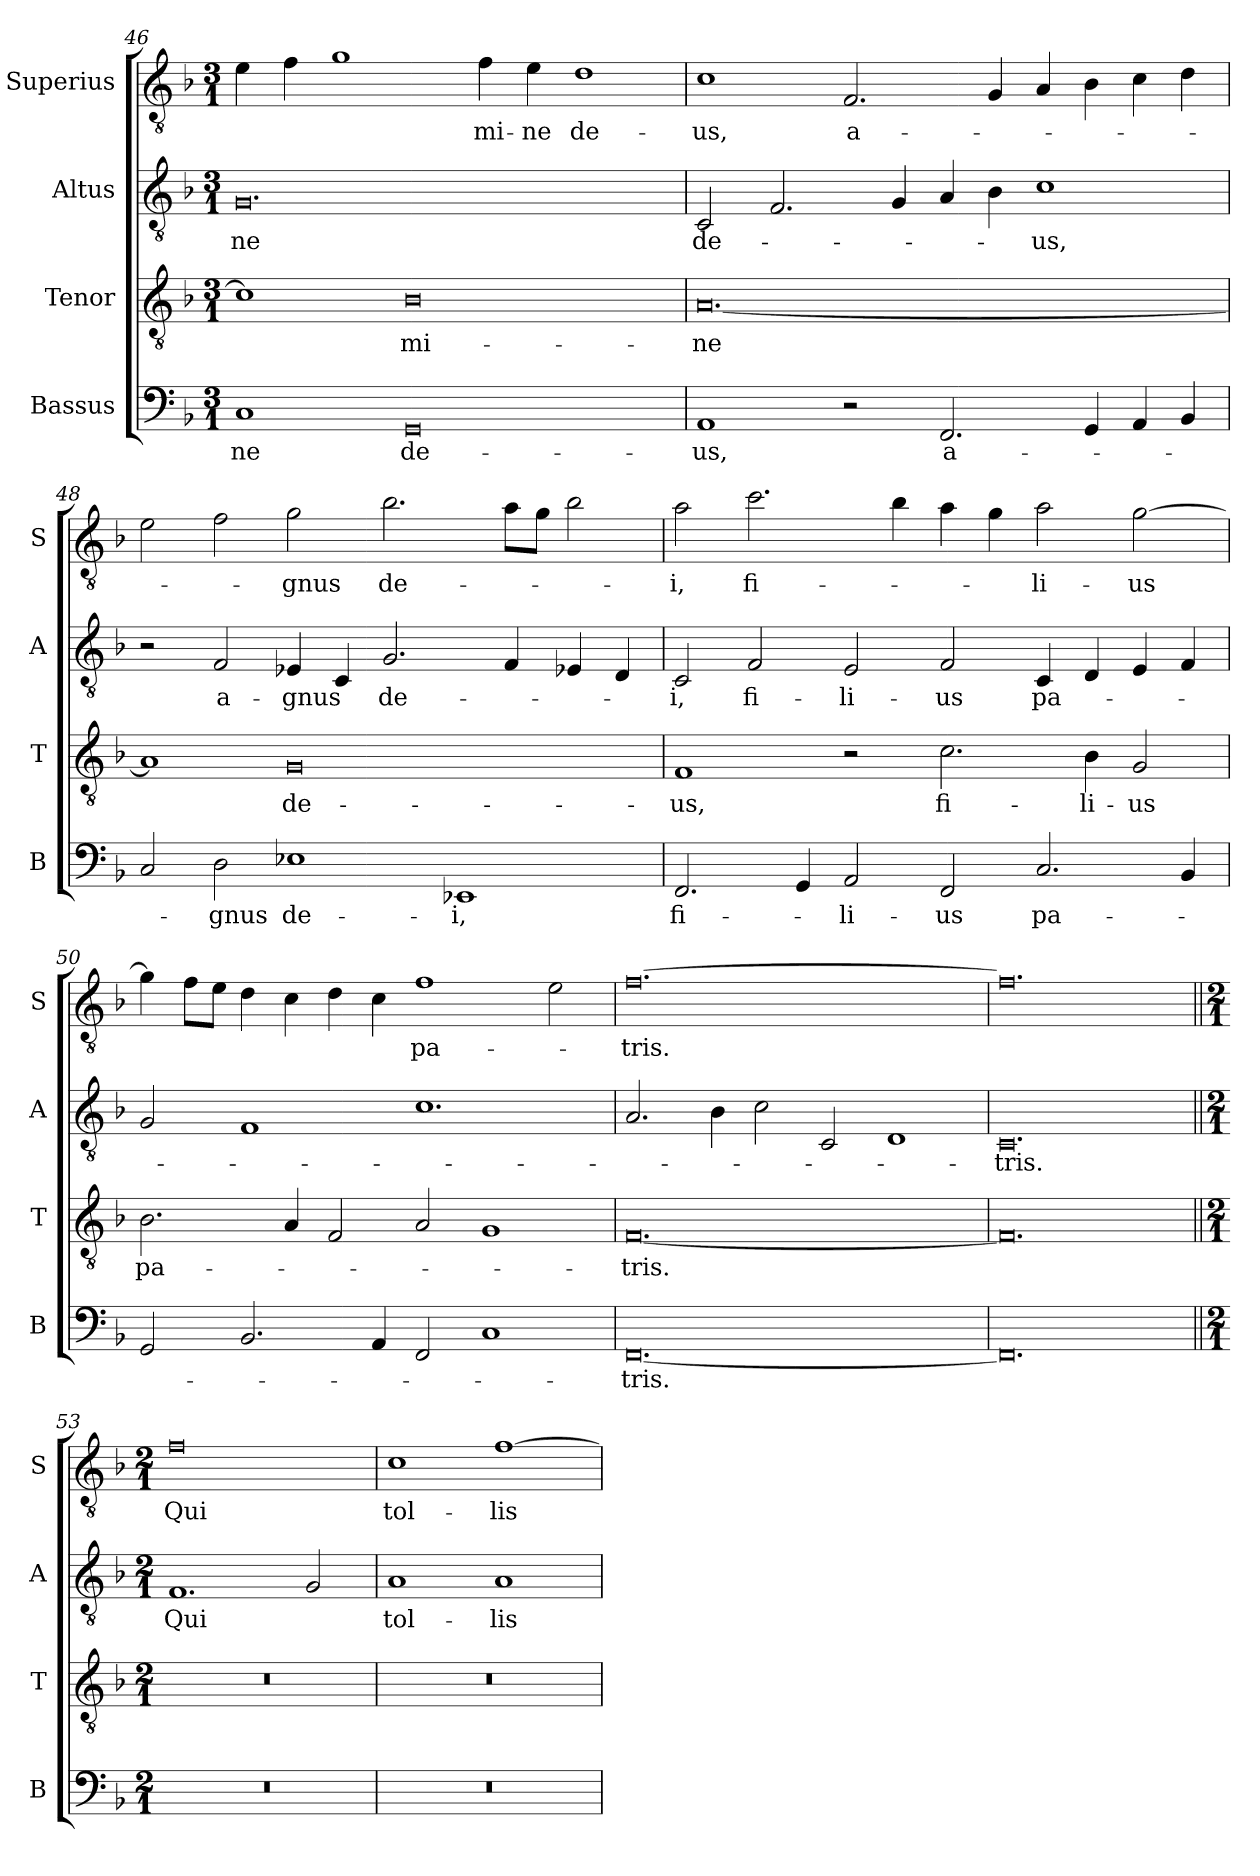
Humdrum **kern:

**kern	**text	**kern	**text	**kern	**text	**kern	**text
*part4	*part4	*part3	*part3	*part2	*part2	*part1	*part1
*staff4	*staff4	*staff3	*staff3	*staff2	*staff2	*staff1	*staff1
*I"Bassus	*	*I"Tenor	*	*I"Altus	*	*I"Superius	*
*I'B	*	*I'T	*	*I'A	*	*I'S	*
*clefF4	*	*clefGv2	*	*clefGv2	*	*clefGv2	*
*k[b-]	*	*k[b-]	*	*k[b-]	*	*k[b-]	*
*M3/1	*	*M3/1	*	*M3/1	*	*M3/1	*
=46	=46	=46	=46	=46	=46	=46	=46
1C	-ne	1c]	.	0.G	-ne	4e	.
.	.	.	.	.	.	4f	.
.	.	.	.	.	.	1g	.
0GG	de-	0B-	-mi-	.	.	.	.
.	.	.	.	.	.	4f	-mi-
.	.	.	.	.	.	4e	-ne
.	.	.	.	.	.	1d	de-
=47	=47	=47	=47	=47	=47	=47	=47
1AA	-us,	[0.A	-ne	2C	de-	1c	-us,
.	.	.	.	2.F	.	.	.
2r	.	.	.	.	.	2.F	a-
.	.	.	.	4G	.	.	.
2.FF	a-	.	.	4A	.	.	.
.	.	.	.	4B-	.	4G	.
.	.	.	.	1c	-us,	4A	.
4GG	.	.	.	.	.	4B-	.
4AA	.	.	.	.	.	4c	.
4BB-	.	.	.	.	.	4d	.
=48	=48	=48	=48	=48	=48	=48	=48
2C	.	1A]	.	2r	.	2e	.
2D	-gnus	.	.	2F	a-	2f	.
1E-X	de-	0G	de-	4E-X	-gnus	2g	-gnus
.	.	.	.	4C	.	.	.
.	.	.	.	2.G	de-	2.b-	de-
1EE-X	-i,	.	.	.	.	.	.
.	.	.	.	4F	.	8aL	.
.	.	.	.	.	.	8gJ	.
.	.	.	.	4E-X	.	2b-	.
.	.	.	.	4D	.	.	.
=49	=49	=49	=49	=49	=49	=49	=49
2.FF	fi-	1F	-us,	2C	-i,	2a	-i,
.	.	.	.	2F	fi-	2.cc	fi-
4GG	.	.	.	.	.	.	.
2AA	-li-	2r	.	2E	-li-	.	.
.	.	.	.	.	.	4b-	.
2FF	-us	2.c	fi-	2F	-us	4a	.
.	.	.	.	.	.	4g	.
2.C	pa-	.	.	4C	pa-	2a	-li-
.	.	4B-	-li-	4D	.	.	.
.	.	2G	-us	4E	.	[2g	-us
4BB-	.	.	.	4F	.	.	.
=50	=50	=50	=50	=50	=50	=50	=50
2GG	.	2.B-	pa-	2G	.	4g]	.
.	.	.	.	.	.	8fL	.
.	.	.	.	.	.	8eJ	.
2.BB-	.	.	.	1F	.	4d	.
.	.	4A	.	.	.	4c	.
.	.	2F	.	.	.	4d	.
4AA	.	.	.	.	.	4c	.
2FF	.	2A	.	1.c	.	1f	pa-
1C	.	1G	.	.	.	.	.
.	.	.	.	.	.	2e	.
=51	=51	=51	=51	=51	=51	=51	=51
[0.FF	-tris.	[0.F	-tris.	2.A	.	[0.f	-tris.
.	.	.	.	4B-	.	.	.
.	.	.	.	2c	.	.	.
.	.	.	.	2C	.	.	.
.	.	.	.	1D	.	.	.
=52	=52	=52	=52	=52	=52	=52	=52
0.FF]	.	0.F]	.	0.C	-tris.	0.f]	.
!!LO:LB:g=z
=53||	=53||	=53||	=53||	=53||	=53||	=53||	=53||
*M2/1	*	*M2/1	*	*M2/1	*	*M2/1	*
0r	.	0r	.	1.F	Qui	0f	Qui
.	.	.	.	2G	.	.	.
=54	=54	=54	=54	=54	=54	=54	=54
0r	.	0r	.	1A	tol-	1c	tol-
.	.	.	.	1A	-lis	[1f	-lis
=	=	=	=	=	=	=	=
*-	*-	*-	*-	*-	*-	*-	*-
